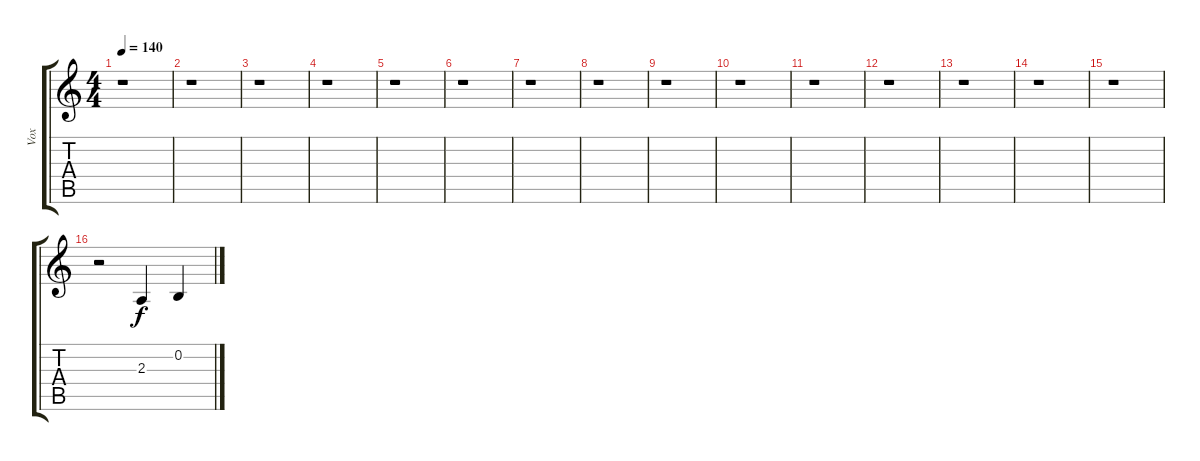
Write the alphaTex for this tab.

\track ("Vox" "Vox") {instrument drawbarorgan}
\staff {score tabs}
\tuning (E4 B3 G3 D3 A2 E2) {hide}
\ts (4 4)
\tempo 140
\clef g2
\ks c
r.1{dy f} |
r.1 |
r.1 |
r.1 |
r.1 |
r.1 |
r.1 |
r.1 |
r.1 |
r.1 |
r.1 |
r.1 |
r.1 |
r.1 |
r.1 |
r.2 2.3.4 0.2.4
